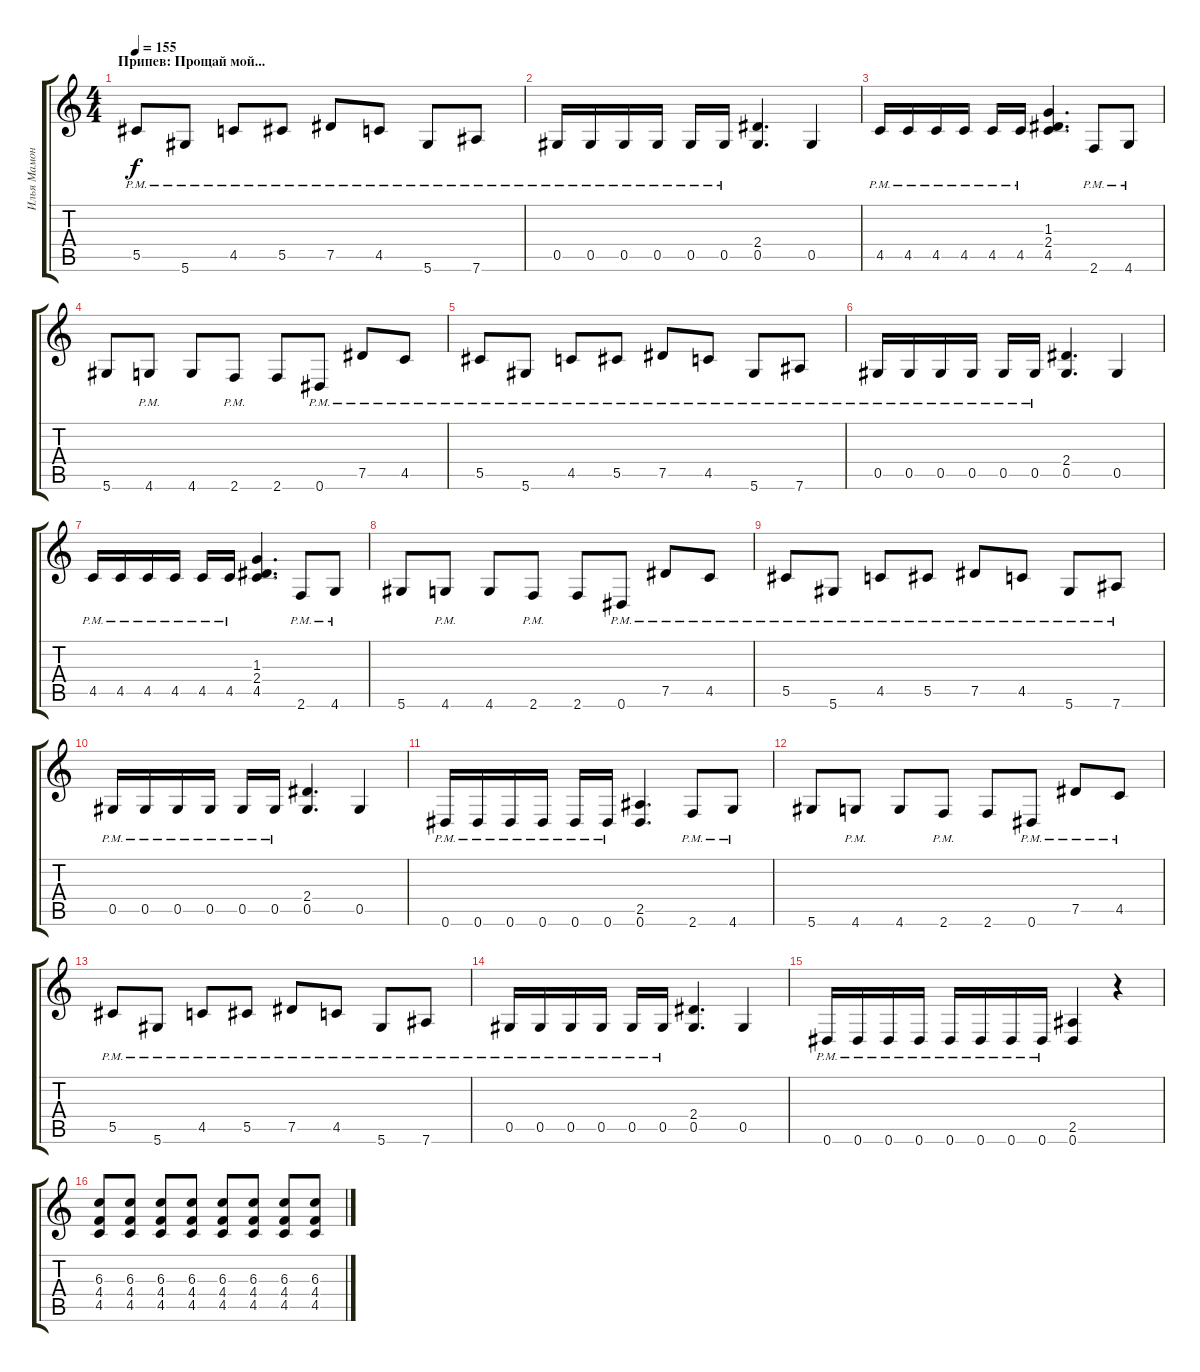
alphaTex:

\track ("Илья Мамонтов" "Илья Мамон") {instrument distortionguitar}
\staff {score tabs}
\tuning (Eb4 Bb3 Gb3 Db3 Ab2 Eb2) {hide}
\ts (4 4)
\section ("" "Припев: Прощай мой...")
\tempo 155
\clef g2
\ks c
5.5{pm}.8{dy f} 5.6{pm}.8 4.5{pm}.8 5.5{pm}.8 7.5{pm}.8 4.5{pm}.8 5.6{pm}.8 7.6{pm}.8 |
0.5{pm}.16 0.5{pm}.16 0.5{pm}.16 0.5{pm}.16 0.5{pm}.16 0.5{pm}.16 (2.4 0.5).4{d} 0.5.4 |
4.5{pm}.16 4.5{pm}.16 4.5{pm}.16 4.5{pm}.16 4.5{pm}.16 4.5{pm}.16 (1.3 2.4 4.5).4{d} 2.6{pm}.8 4.6{pm}.8 |
5.6.8 4.6{pm}.8 4.6.8 2.6{pm}.8 2.6.8 0.6{pm}.8 7.5{pm}.8 4.5{pm}.8 |
5.5{pm}.8 5.6{pm}.8 4.5{pm}.8 5.5{pm}.8 7.5{pm}.8 4.5{pm}.8 5.6{pm}.8 7.6{pm}.8 |
0.5{pm}.16 0.5{pm}.16 0.5{pm}.16 0.5{pm}.16 0.5{pm}.16 0.5{pm}.16 (2.4 0.5).4{d} 0.5.4 |
4.5{pm}.16 4.5{pm}.16 4.5{pm}.16 4.5{pm}.16 4.5{pm}.16 4.5{pm}.16 (1.3 2.4 4.5).4{d} 2.6{pm}.8 4.6{pm}.8 |
5.6.8 4.6{pm}.8 4.6.8 2.6{pm}.8 2.6.8 0.6{pm}.8 7.5{pm}.8 4.5{pm}.8 |
5.5{pm}.8 5.6{pm}.8 4.5{pm}.8 5.5{pm}.8 7.5{pm}.8 4.5{pm}.8 5.6{pm}.8 7.6{pm}.8 |
0.5{pm}.16 0.5{pm}.16 0.5{pm}.16 0.5{pm}.16 0.5{pm}.16 0.5{pm}.16 (2.4 0.5).4{d} 0.5.4 |
0.6{pm}.16 0.6{pm}.16 0.6{pm}.16 0.6{pm}.16 0.6{pm}.16 0.6{pm}.16 (2.5 0.6).4{d} 2.6{pm}.8 4.6{pm}.8 |
5.6.8 4.6{pm}.8 4.6.8 2.6{pm}.8 2.6.8 0.6{pm}.8 7.5{pm}.8 4.5{pm}.8 |
5.5{pm}.8 5.6{pm}.8 4.5{pm}.8 5.5{pm}.8 7.5{pm}.8 4.5{pm}.8 5.6{pm}.8 7.6{pm}.8 |
0.5{pm}.16 0.5{pm}.16 0.5{pm}.16 0.5{pm}.16 0.5{pm}.16 0.5{pm}.16 (2.4 0.5).4{d} 0.5.4 |
0.6{pm}.16 0.6{pm}.16 0.6{pm}.16 0.6{pm}.16 0.6{pm}.16 0.6{pm}.16 0.6{pm}.16 0.6{pm}.16 (2.5 0.6).4 r.4 |
(6.3 4.4 4.5).8{volume 10} (6.3 4.4 4.5).8 (6.3 4.4 4.5).8 (6.3 4.4 4.5).8 (6.3 4.4 4.5).8 (6.3 4.4 4.5).8 (6.3 4.4 4.5).8 (6.3 4.4 4.5).8
